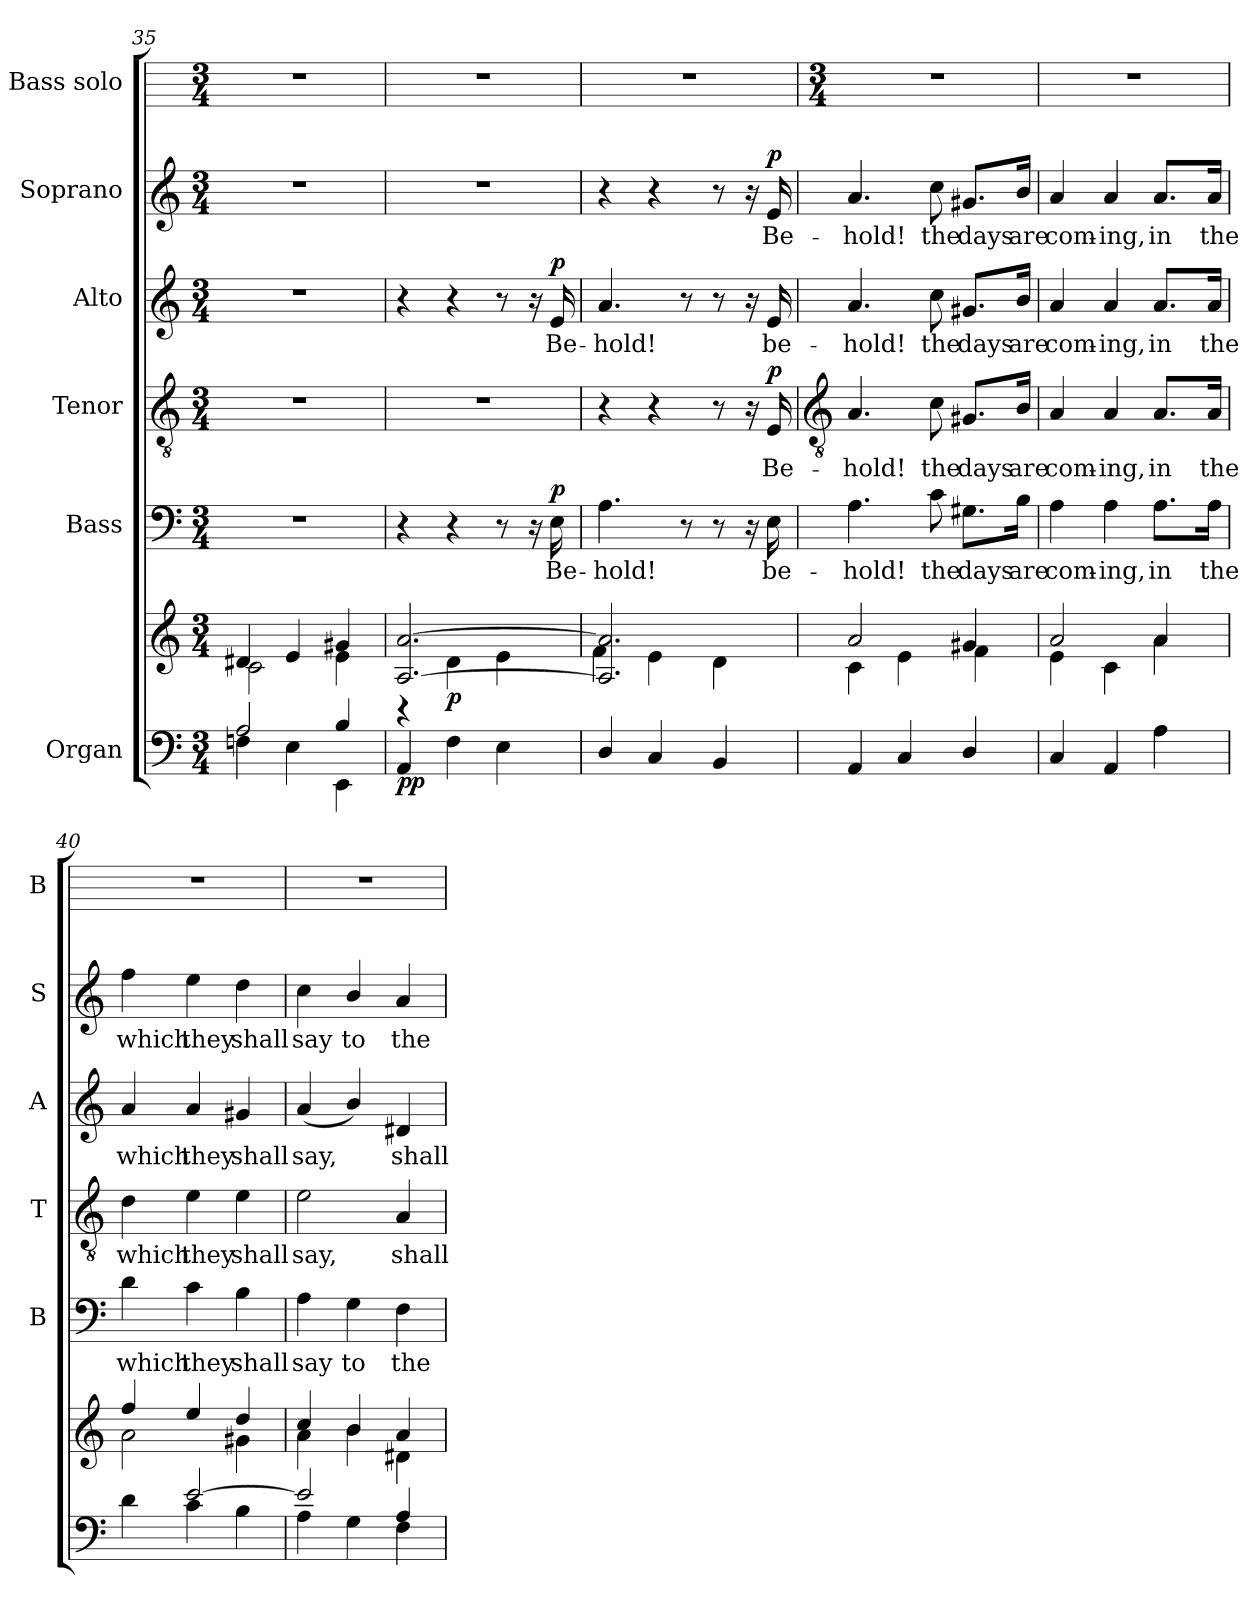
**kern	**kern	**dynam	**kern	**text	**dynam	**kern	**text	**dynam	**kern	**text	**dynam	**kern	**text	**dynam	**kern
*part6	*part6	*part6	*part5	*part5	*part5	*part4	*part4	*part4	*part3	*part3	*part3	*part2	*part2	*part2	*part1
*staff7	*staff6	*staff6/7	*staff5	*staff5	*staff5	*staff4	*staff4	*staff4	*staff3	*staff3	*staff3	*staff2	*staff2	*staff2	*staff1
*I"Organ	*	*	*I"Bass	*	*	*I"Tenor	*	*	*I"Alto	*	*	*I"Soprano	*	*	*I"Bass solo
*	*	*	*I'B	*	*	*I'T	*	*	*I'A	*	*	*I'S	*	*	*I'B
*clefF4	*clefG2	*	*clefF4	*	*	*clefGv2	*	*	*clefG2	*	*	*clefG2	*	*	*
*k[]	*k[]	*	*k[]	*	*	*k[]	*	*	*k[]	*	*	*k[]	*	*	*
*C:	*C:	*	*C:	*	*	*C:	*	*	*C:	*	*	*C:	*	*	*
*M3/4	*M3/4	*	*M3/4	*	*	*M3/4	*	*	*M3/4	*	*	*M3/4	*	*	*M3/4
=35	=35	=35	=35	=35	=35	=35	=35	=35	=35	=35	=35	=35	=35	=35	=35
*^	*^	*	*	*	*	*	*	*	*	*	*	*	*	*	*
!	!	!	!	!	!LO:N:vis=1	!	!	!LO:N:vis=1	!	!	!LO:N:vis=1	!	!	!LO:N:vis=1	!	!	!
2A/	4Fn\	4d#X	2c\	.	2.r	.	.	2.r	.	.	2.r	.	.	2.r	.	.	2.r
.	4E\	4e	.	.	.	.	.	.	.	.	.	.	.	.	.	.	.
4B/	4EE\	4g#X	4e\	.	.	.	.	.	.	.	.	.	.	.	.	.	.
=36	=36	=36	=36	=36	=36	=36	=36	=36	=36	=36	=36	=36	=36	=36	=36	=36	=36
!	!	!	!	!LO:DY:b=2	!	!	!	!LO:N:vis=1	!	!	!	!	!	!LO:N:vis=1	!	!	!
!	!	!	!	!LO:DY:n=1:b	!	!	!	!	!	!	!	!	!	!	!	!	!
2.ryy	4AA/	[2.A [2.a	4r	p p	4r	.	.	2.r	.	.	4r	.	.	2.r	.	.	2.r
!	!	!	!	!LO:DY:n=2:b	!	!	!	!	!	!	!	!	!	!	!	!	!
.	4F\	.	4d\	p	4r	.	.	.	.	.	4r	.	.	.	.	.	.
.	4E\	.	4e\	.	8r	.	.	.	.	.	8r	.	.	.	.	.	.
.	.	.	.	.	16r	.	.	.	.	.	16r	.	.	.	.	.	.
!	!	!	!	!	!	!LO:LY:b	!LO:DY:b	!	!	!	!	!LO:LY:b	!LO:DY:b	!	!	!	!
.	.	.	.	.	16E	Be-	p	.	.	.	16e	Be-	p	.	.	.	.
=37	=37	=37	=37	=37	=37	=37	=37	=37	=37	=37	=37	=37	=37	=37	=37	=37	=37
!	!	!	!	!	!	!LO:LY:b	!	!	!	!	!	!LO:LY:b	!	!	!	!	!
4D/	2.ryy	2.A] 2.a]	4f\	.	4.A	-hold!	.	4r	.	.	4.a	-hold!	.	4r	.	.	2.r
4C/	.	.	4e\	.	.	.	.	4r	.	.	.	.	.	4r	.	.	.
.	.	.	.	.	8r	.	.	.	.	.	8r	.	.	.	.	.	.
4BB/	.	.	4d\	.	8r	.	.	8r	.	.	8r	.	.	8r	.	.	.
.	.	.	.	.	16r	.	.	16r	.	.	16r	.	.	16r	.	.	.
!	!	!	!	!	!	!LO:LY:b	!	!	!LO:LY:b	!LO:DY:b	!	!LO:LY:b	!	!	!LO:LY:b	!LO:DY:b	!
.	.	.	.	.	16E	be-	.	16E	Be-	p	16e	be-	.	16e	Be-	p	.
!!LO:LB:g=z
=38	=38	=38	=38	=38	=38	=38	=38	=38	=38	=38	=38	=38	=38	=38	=38	=38	=38
*	*	*	*	*	*	*	*	*clefGv2	*	*	*	*	*	*	*	*	*
*	*	*	*	*	*	*	*	*	*	*	*	*	*	*	*	*	*M3/4
!	!	!	!	!	!	!LO:LY:b	!	!	!LO:LY:b	!	!	!LO:LY:b	!	!	!LO:LY:b	!	!
4AA/	2ryy	2a/	4c\	.	4.A	-hold!	.	4.A	-hold!	.	4.a	-hold!	.	4.a	-hold!	.	2.r
4C/	.	.	4e\	.	.	.	.	.	.	.	.	.	.	.	.	.	.
!	!	!	!	!	!	!LO:LY:b	!	!	!LO:LY:b	!	!	!LO:LY:b	!	!	!LO:LY:b	!	!
.	.	.	.	.	8c	the	.	8c	the	.	8cc	the	.	8cc	the	.	.
!	!	!	!	!	!	!LO:LY:b	!	!	!LO:LY:b	!	!	!LO:LY:b	!	!	!LO:LY:b	!	!
4D/	8ryy	4g#X/	4f\	.	8.G#X\L	days	.	8.G#X/L	days	.	8.g#X/L	days	.	8.g#X/L	days	.	.
.	8ryy	.	.	.	.	.	.	.	.	.	.	.	.	.	.	.	.
!	!	!	!	!	!	!LO:LY:b	!	!	!LO:LY:b	!	!	!LO:LY:b	!	!	!LO:LY:b	!	!
.	.	.	.	.	16B\Jk	are	.	16B/Jk	are	.	16b/Jk	are	.	16b/Jk	are	.	.
=39	=39	=39	=39	=39	=39	=39	=39	=39	=39	=39	=39	=39	=39	=39	=39	=39	=39
!	!	!	!	!	!	!LO:LY:b	!	!	!LO:LY:b	!	!	!LO:LY:b	!	!	!LO:LY:b	!	!
4C/	2ryy	2a/	4e\	.	4A	com-	.	4A	com-	.	4a	com-	.	4a	com-	.	2.r
!	!	!	!	!	!	!LO:LY:b	!	!	!LO:LY:b	!	!	!LO:LY:b	!	!	!LO:LY:b	!	!
4AA/	.	.	4c\	.	4A	-ing,	.	4A	-ing,	.	4a	-ing,	.	4a	-ing,	.	.
!	!	!	!	!	!	!LO:LY:b	!	!	!LO:LY:b	!	!	!LO:LY:b	!	!	!LO:LY:b	!	!
4A\	8ryy	4a/	4a\	.	8.A\L	in	.	8.A/L	in	.	8.a/L	in	.	8.a/L	in	.	.
.	8ryy	.	.	.	.	.	.	.	.	.	.	.	.	.	.	.	.
!	!	!	!	!	!	!LO:LY:b	!	!	!LO:LY:b	!	!	!LO:LY:b	!	!	!LO:LY:b	!	!
.	.	.	.	.	16A\Jk	the	.	16A/Jk	the	.	16a/Jk	the	.	16a/Jk	the	.	.
=40	=40	=40	=40	=40	=40	=40	=40	=40	=40	=40	=40	=40	=40	=40	=40	=40	=40
!	!	!	!	!	!	!LO:LY:b	!	!	!LO:LY:b	!	!	!LO:LY:b	!	!	!LO:LY:b	!	!
4ryy	4d\	4ff/	2a\	.	4d	which	.	4d	which	.	4a	which	.	4ff	which	.	2.r
!	!	!	!	!	!	!LO:LY:b	!	!	!LO:LY:b	!	!	!LO:LY:b	!	!	!LO:LY:b	!	!
[2e/	4c\	4ee/	.	.	4c	they	.	4e	they	.	4a	they	.	4ee	they	.	.
!	!	!	!	!	!	!LO:LY:b	!	!	!LO:LY:b	!	!	!LO:LY:b	!	!	!LO:LY:b	!	!
.	4B\	4dd/	4g#X\	.	4B	shall	.	4e	shall	.	4g#X	shall	.	4dd	shall	.	.
=41	=41	=41	=41	=41	=41	=41	=41	=41	=41	=41	=41	=41	=41	=41	=41	=41	=41
!	!	!	!	!	!	!LO:LY:b	!	!	!LO:LY:b	!	!	!LO:LY:b	!	!	!LO:LY:b	!	!
2e/]	4A\	4cc/	4a\	.	4A	say	.	2e	say,	.	(<4a	say,	.	4cc	say	.	2.r
!	!	!	!	!	!	!LO:LY:b	!	!	!	!	!	!	!	!	!LO:LY:b	!	!
.	4G\	4b/	4b\	.	4G\	to	.	.	.	.	4b/)	.	.	4b/	to	.	.
!	!	!	!	!	!	!LO:LY:b	!	!	!LO:LY:b	!	!	!LO:LY:b	!	!	!LO:LY:b	!	!
4A/	4F\	4a/	4d#X\	.	4F	the	.	4A/	shall	.	4d#X	shall	.	4a	the	.	.
*v	*v	*	*	*	*	*	*	*	*	*	*	*	*	*	*	*	*
*	*v	*v	*	*	*	*	*	*	*	*	*	*	*	*	*	*
=	=	=	=	=	=	=	=	=	=	=	=	=	=	=	=
*-	*-	*-	*-	*-	*-	*-	*-	*-	*-	*-	*-	*-	*-	*-	*-
